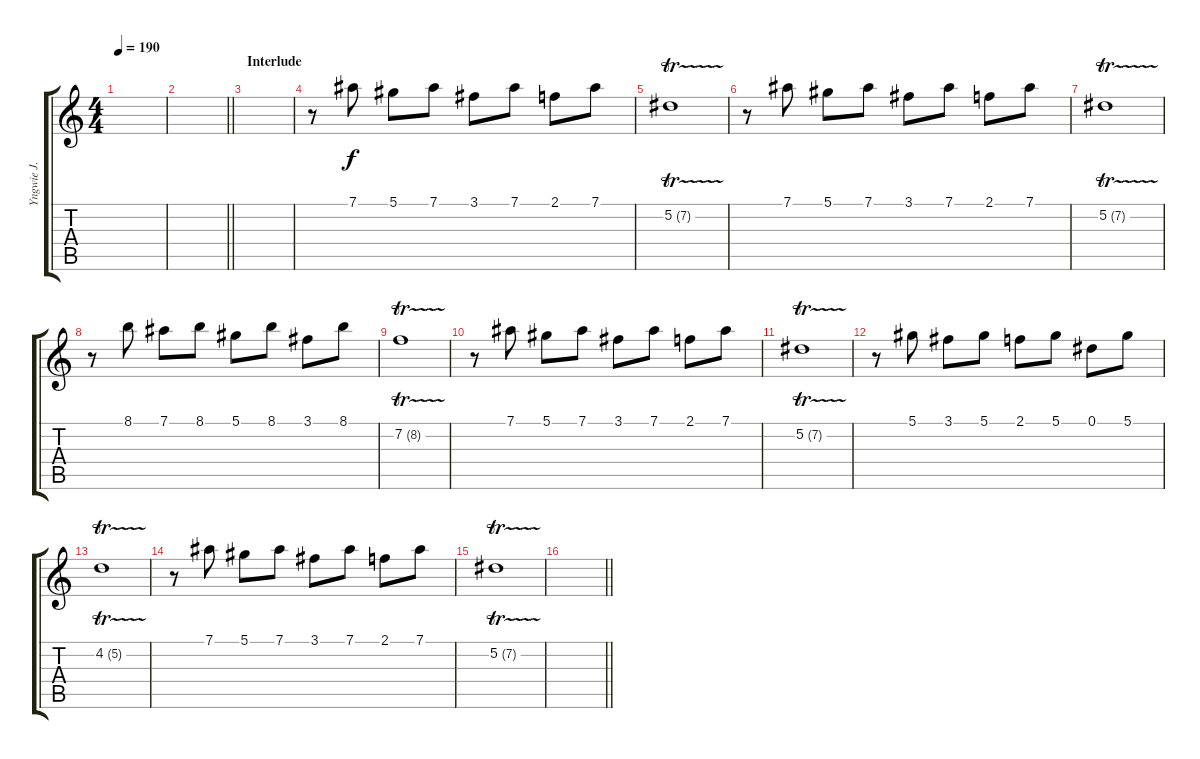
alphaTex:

\track ("Yngwie J. Malmsteen" "Yngwie J. ") {instrument acousticguitarnylon}
\staff {score tabs}
\tuning (Eb4 Bb3 Gb3 Db3 Ab2 Eb2) {hide}
\ts (4 4)
\tempo 190
\clef g2
\ks c
|
\barLineRight lightlight
|
\section ("" "Interlude")
|
r.8 7.1.8 5.1.8 7.1.8 3.1.8 7.1.8 2.1.8 7.1.8 |
5.2{tr (7 16)}.1 |
r.8 7.1.8 5.1.8 7.1.8 3.1.8 7.1.8 2.1.8 7.1.8 |
5.2{tr (7 16)}.1 |
r.8 8.1.8 7.1.8 8.1.8 5.1.8 8.1.8 3.1.8 8.1.8 |
7.2{tr (8 16)}.1 |
r.8 7.1.8 5.1.8 7.1.8 3.1.8 7.1.8 2.1.8 7.1.8 |
5.2{tr (7 16)}.1 |
r.8 5.1.8 3.1.8 5.1.8 2.1.8 5.1.8 0.1.8 5.1.8 |
4.2{tr (5 16)}.1 |
r.8 7.1.8 5.1.8 7.1.8 3.1.8 7.1.8 2.1.8 7.1.8 |
5.2{tr (7 16)}.1 |
\barLineRight lightlight
